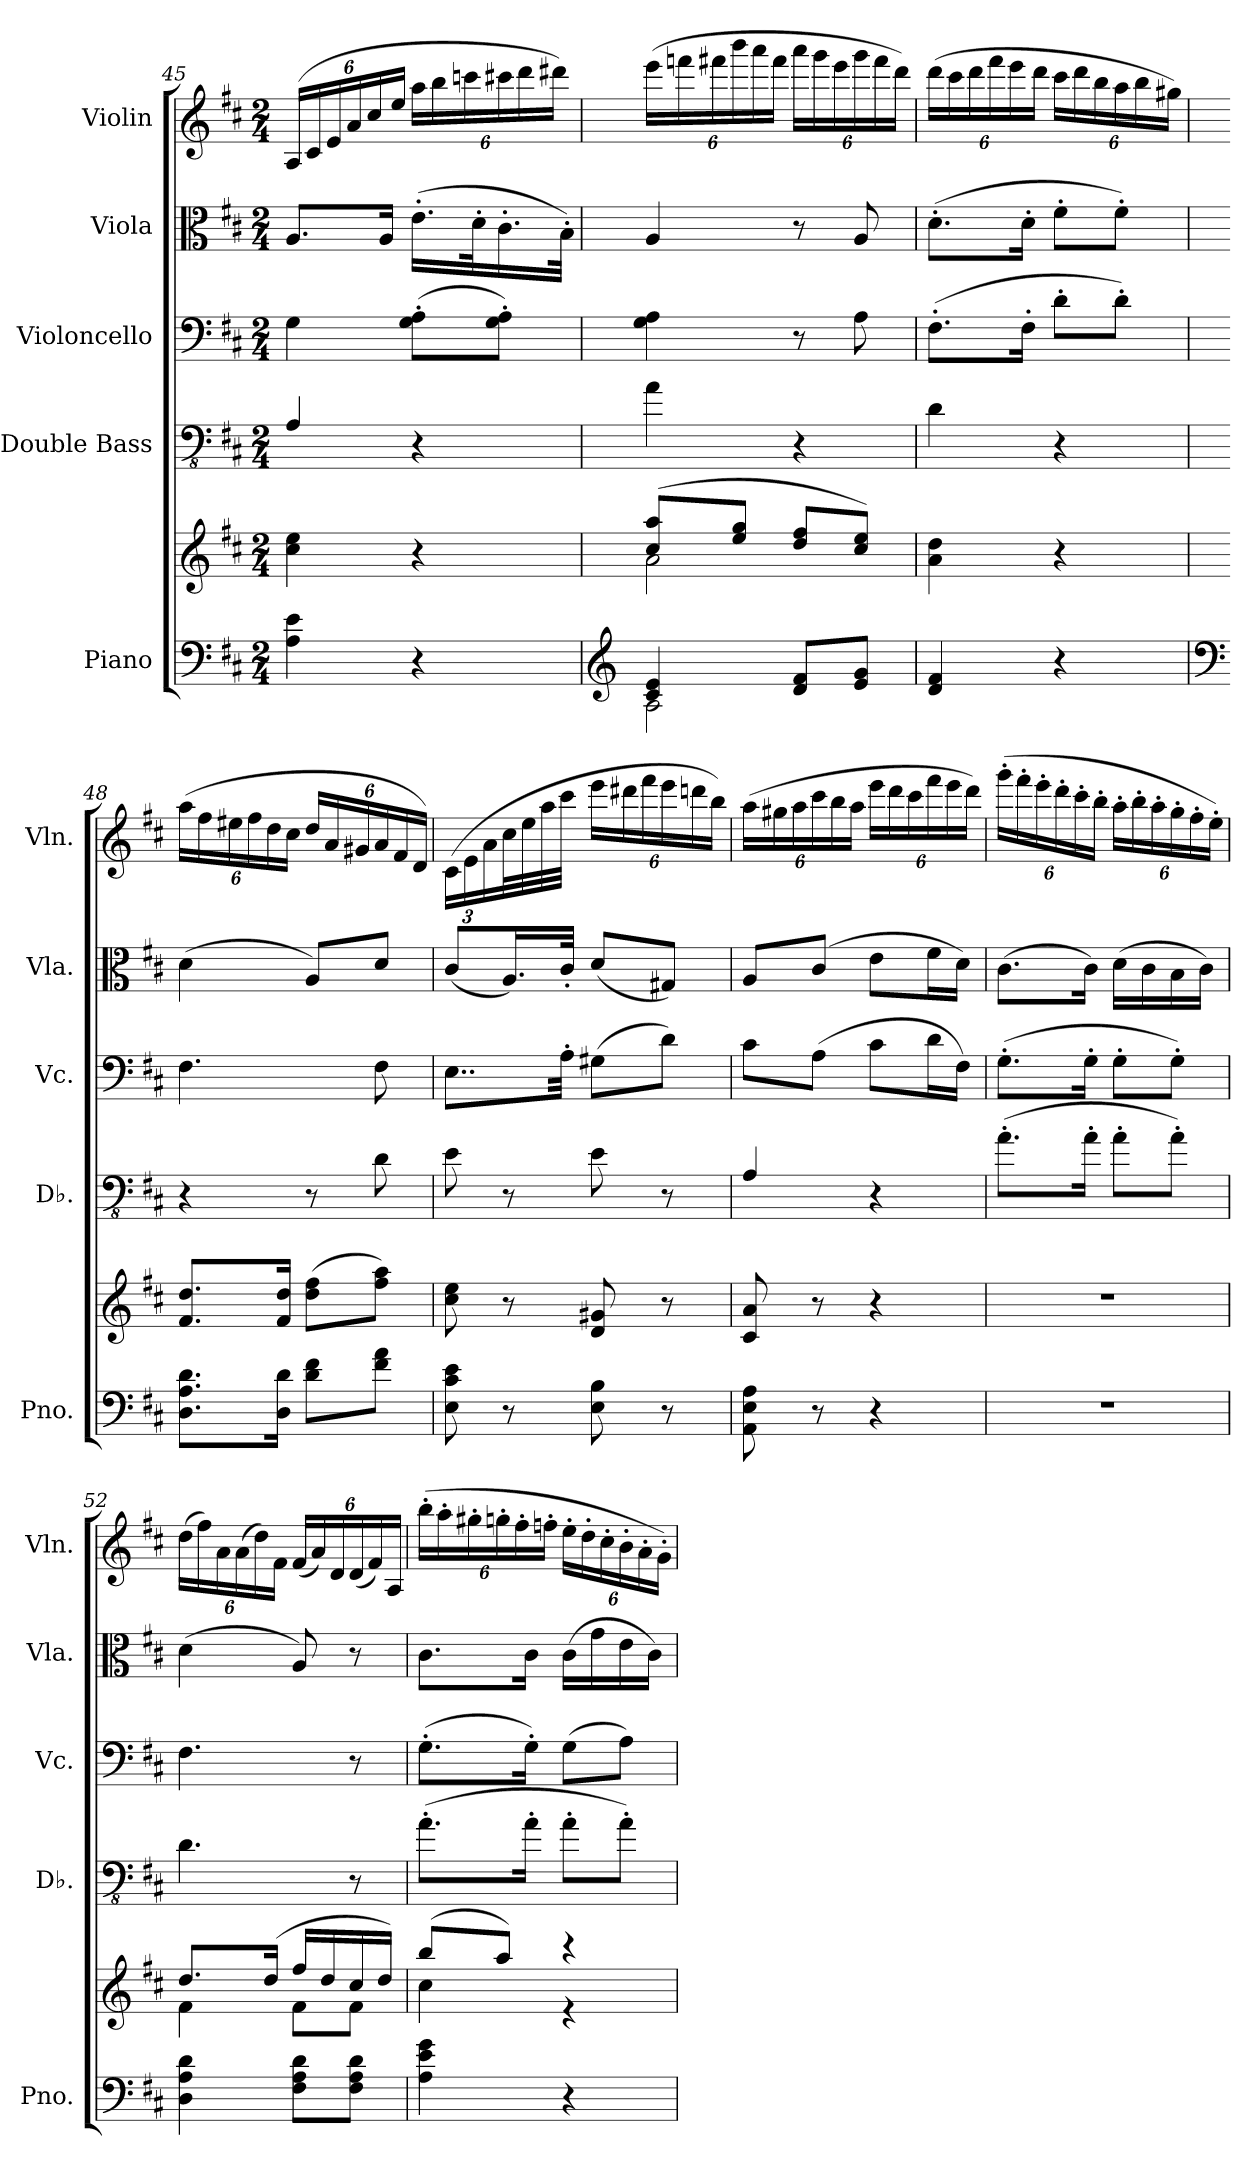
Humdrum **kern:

**kern	**kern	**kern	**kern	**kern	**kern
*part5	*part5	*part4	*part3	*part2	*part1
*staff6	*staff5	*staff4	*staff3	*staff2	*staff1
*I"Piano	*	*I"Double Bass	*I"Violoncello	*I"Viola	*I"Violin
*I'Pno.	*	*I'Db.	*I'Vc.	*I'Vla.	*I'Vln.
!!LO:LB:g=z
*clefF4	*clefG2	*clefFv4	*clefF4	*clefC3	*clefG2
*	*	*ITrd7c12	*	*	*
*k[f#c#]	*k[f#c#]	*k[f#c#]	*k[f#c#]	*k[f#c#]	*k[f#c#]
*M2/4	*M2/4	*M2/4	*M2/4	*M2/4	*M2/4
*	*	*	*	*	*Xbrackettup
=45	=45	=45	=45	=45	=45
4A\ 4e\	4cc#\ 4ee\	4AAA/	4G\	8.A/L	(24A/LL
.	.	.	.	.	24c#/
.	.	.	.	.	24e/
.	.	.	.	.	24a/
.	.	.	.	.	24cc#/
.	.	.	.	16A/Jk	.
.	.	.	.	.	24ee/JJ
4r	4r	4r	(8G\' 8A\'L	(16.e'\LL	24aa\LL
.	.	.	.	.	24bb\
.	.	.	.	.	24cccn\
.	.	.	.	32d'\K	.
.	.	.	8G\' 8A\'J)	16.c#'\	24ccc#X\
.	.	.	.	.	24ddd\
.	.	.	.	.	24ddd#X\JJ)
.	.	.	.	32B'\JJk)	.
=46	=46	=46	=46	=46	=46
*clefG2	*	*	*	*	*
*^	*^	*	*	*	*
4c#/ 4e/	2A\	(8cc#/ 8aa/L	2a\	4AA\	4G\ 4A\	4A/	(24eee\LL
.	.	.	.	.	.	.	24fffn\
.	.	.	.	.	.	.	24fff#X\
.	.	8ee/ 8gg/J	.	.	.	.	24bbb\
.	.	.	.	.	.	.	24aaa\
.	.	.	.	.	.	.	24fff#\JJ
8d/ 8f#/L	.	8dd/ 8ff#/L	.	4r	8r	8r	24aaa\LL
.	.	.	.	.	.	.	24ggg\
.	.	.	.	.	.	.	24eee\
8e/ 8g/J	.	8cc#/ 8ee/J)	.	.	8A\	8A/	24ggg\
.	.	.	.	.	.	.	24fff#\
.	.	.	.	.	.	.	24ddd\JJ)
*v	*v	*	*	*	*	*	*
*	*v	*v	*	*	*	*
!!LO:PB:g=z
=47	=47	=47	=47	=47	=47
4d/ 4f#/	4a\ 4dd\	4DD\	(8.F#'\L	(8.d'\L	(24ddd\LL
.	.	.	.	.	24ccc#\
.	.	.	.	.	24ddd\
.	.	.	.	.	24fff#\
.	.	.	.	.	24eee\
.	.	.	16F#'\Jk	16d'\Jk	.
.	.	.	.	.	24ddd\JJ
4r	4r	4r	8d'\L	8f#'\L	24ccc#\LL
.	.	.	.	.	24ddd\
.	.	.	.	.	24bb\
.	.	.	8d'\J)	8f#'\J)	24aa\
.	.	.	.	.	24bb\
.	.	.	.	.	24gg#X\JJ)
=48	=48	=48	=48	=48	=48
*clefF4	*	*	*	*	*
8.D\ 8.A\ 8.d\L	8.f#/ 8.dd/L	4r	4.F#\	(4d\	(24aa\LL
.	.	.	.	.	24ff#\
.	.	.	.	.	24ee#X\
.	.	.	.	.	24ff#\
.	.	.	.	.	24dd\
16D\ 16d\Jk	16f#/ 16dd/Jk	.	.	.	.
.	.	.	.	.	24cc#\JJ
8d\ 8f#\L	(8dd\ 8ff#\L	8r	.	8A/L)	24dd/LL
.	.	.	.	.	24a/
.	.	.	.	.	24g#X/
8f#\ 8a\J	8ff#\ 8aa\J)	8DD\	8F#\	8d/J	24a/
.	.	.	.	.	24f#/
.	.	.	.	.	24d/JJ)
!!LO:LB:g=z
=49	=49	=49	=49	=49	=49
8E\ 8c#\ 8e\	8cc#\ 8ee\	8EE\	8..E\L	(8c#/L	(24c#\LL
.	.	.	.	.	24e\
.	.	.	.	.	24a\
8r	8r	8r	.	16.A/L)	32cc#\L
.	.	.	.	.	32ee\
.	.	.	.	.	32aa\
.	.	.	32A'\Jkk	32c#'/JJk	32ccc#\JJJ
8E\ 8B\	8d/ 8g#X/	8EE\	(8G#X\L	(8d/L	24eee\LL
.	.	.	.	.	24ddd#X\
.	.	.	.	.	24fff#\
8r	8r	8r	8d\J)	8G#X/J)	24eee\
.	.	.	.	.	24dddn\
.	.	.	.	.	24bb\JJ)
=50	=50	=50	=50	=50	=50
8AA\ 8E\ 8A\	8c#/ 8a/	4AAA/	8c#\L	8A/L	(24aa\LL
.	.	.	.	.	24gg#X\
.	.	.	.	.	24aa\
8r	8r	.	(8A\J	(8c#/J	24ccc#\
.	.	.	.	.	24bb\
.	.	.	.	.	24aa\JJ
4r	4r	4r	8c#\L	8e\L	24eee\LL
.	.	.	.	.	24ddd\
.	.	.	.	.	24ccc#\
.	.	.	16d\L	16f#\L	24fff#\
.	.	.	.	.	24eee\
.	.	.	16F#\JJ)	16d\JJ)	.
.	.	.	.	.	24ddd\JJ)
!!LO:PB:g=z
=51	=51	=51	=51	=51	=51
2r	2r	(8.AA'\L	(8.G'\L	(8.c#\L	(24ggg'\LL
.	.	.	.	.	24fff#'\
.	.	.	.	.	24eee'\
.	.	.	.	.	24ddd'\
.	.	.	.	.	24ccc#'\
.	.	16AA'\Jk	16G'\Jk	16c#\Jk)	.
.	.	.	.	.	24bb'\JJ
.	.	8AA'\L	8G'\L	(16d\LL	24aa'\LL
.	.	.	.	.	24bb'\
.	.	.	.	16c#\	.
.	.	.	.	.	24aa'\
.	.	8AA'\J)	8G'\J)	16B\	24gg'\
.	.	.	.	.	24ff#'\
.	.	.	.	16c#\JJ)	.
.	.	.	.	.	24ee'\JJ)
=52	=52	=52	=52	=52	=52
*	*^	*	*	*	*
4D\ 4A\ 4d\	8.dd/L	4f#\	4.DD\	4.F#\	(4d\	(24dd\LL
.	.	.	.	.	.	24ff#\)
.	.	.	.	.	.	24a\
.	.	.	.	.	.	(24a\
.	.	.	.	.	.	24dd\)
.	(16dd/Jk	.	.	.	.	.
.	.	.	.	.	.	24f#\JJ
8F#\ 8A\ 8d\L	16ff#/LL	8f#\L	.	.	8A/)	(24f#/LL
.	.	.	.	.	.	24a/)
.	16dd/	.	.	.	.	.
.	.	.	.	.	.	24d/
8F#\ 8A\ 8d\J	16cc#/	8f#\J	8r	8r	8r	(24d/
.	.	.	.	.	.	24f#/)
.	16dd/JJ)	.	.	.	.	.
.	.	.	.	.	.	24A/JJ
=53	=53	=53	=53	=53	=53	=53
4A\ 4e\ 4g\	(8bb/L	4cc#\	(8.AA'\L	(8.G'\L	8.c#\L	(24bb'\LL
.	.	.	.	.	.	24aa'\
.	.	.	.	.	.	24gg#X'\
.	8aa/J)	.	.	.	.	24ggn'\
.	.	.	.	.	.	24ff#'\
.	.	.	16AA'\Jk	16G'\Jk)	16c#\Jk	.
.	.	.	.	.	.	24ffn'\JJ
4r	4r	4r	8AA'\L	(8G\L	(16c#\LL	24ee'\LL
.	.	.	.	.	.	24dd'\
.	.	.	.	.	16g\	.
.	.	.	.	.	.	24cc#'\
.	.	.	8AA'\J)	8A\J)	16e\	24b'\
.	.	.	.	.	.	24a'\
.	.	.	.	.	16c#\JJ)	.
.	.	.	.	.	.	24g'\JJ)
*	*v	*v	*	*	*	*
=	=	=	=	=	=
*-	*-	*-	*-	*-	*-
